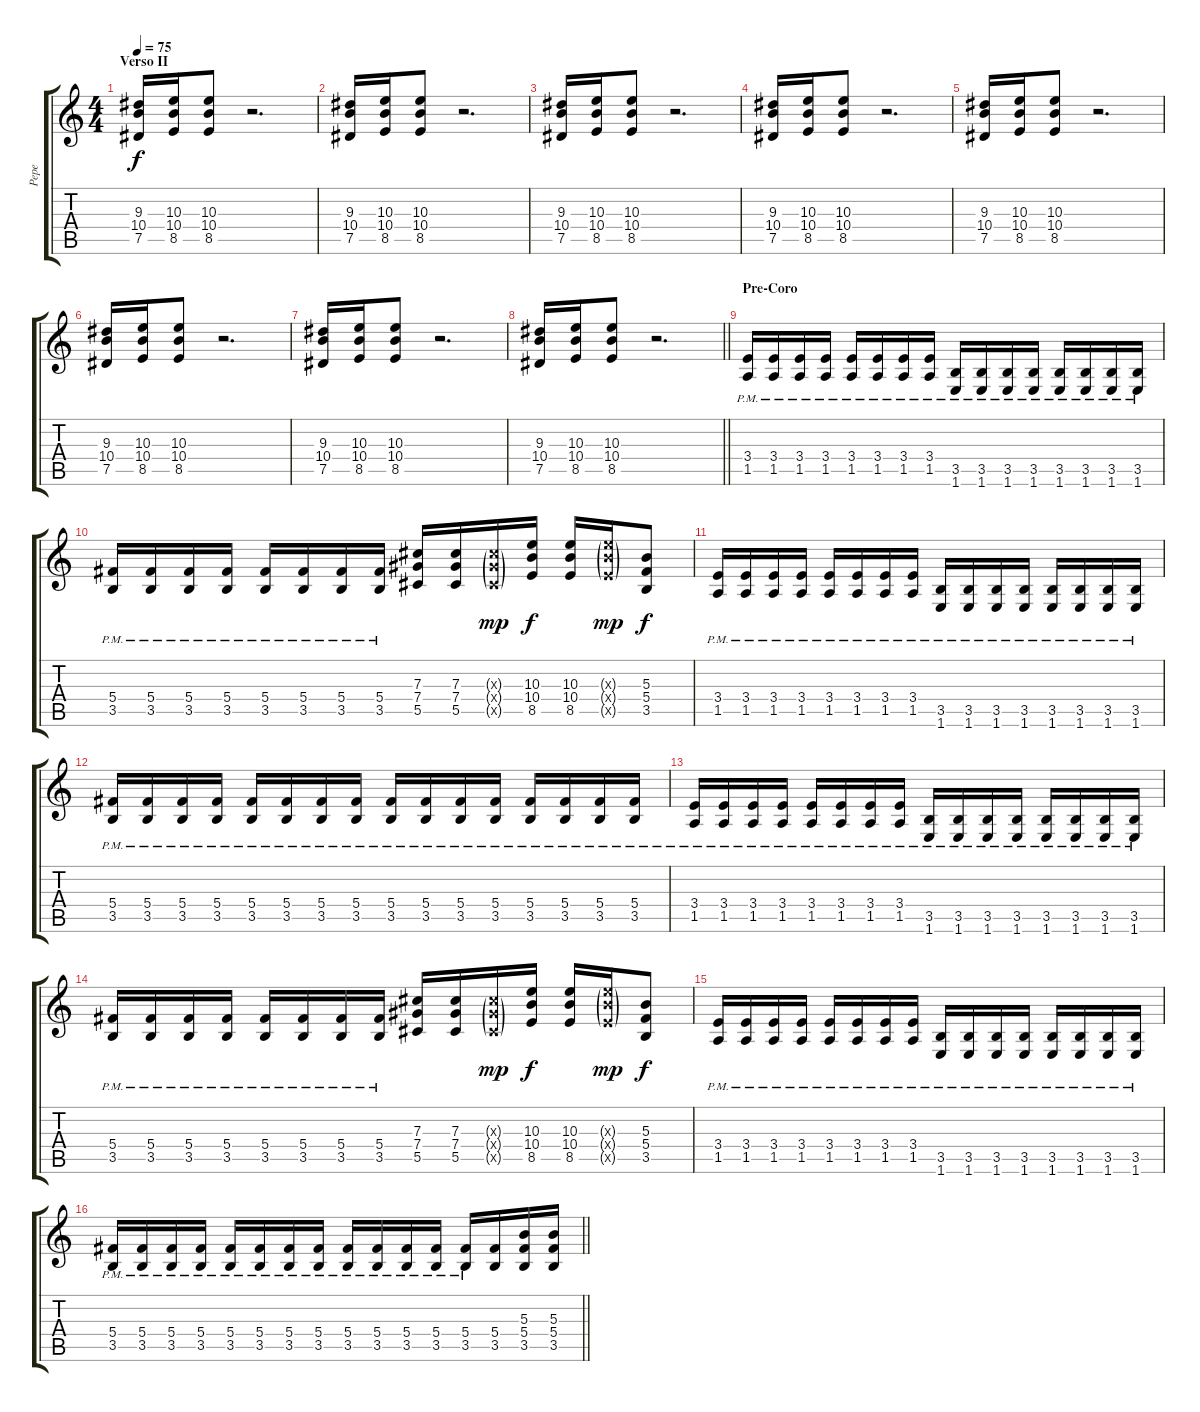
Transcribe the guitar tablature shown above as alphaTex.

\track ("Pepe" "Pepe") {instrument distortionguitar}
\staff {score tabs}
\tuning (Eb4 Bb3 Gb3 Db3 Ab2 Eb2) {hide}
\ts (4 4)
\section ("" "Verso II")
\tempo 75
\clef g2
\ks c
(9.3 10.4 7.5).16{dy f} (10.3 10.4 8.5).16 (10.3 10.4 8.5).8 r.2{d} |
(9.3 10.4 7.5).16 (10.3 10.4 8.5).16 (10.3 10.4 8.5).8 r.2{d} |
(9.3 10.4 7.5).16 (10.3 10.4 8.5).16 (10.3 10.4 8.5).8 r.2{d} |
(9.3 10.4 7.5).16 (10.3 10.4 8.5).16 (10.3 10.4 8.5).8 r.2{d} |
(9.3 10.4 7.5).16 (10.3 10.4 8.5).16 (10.3 10.4 8.5).8 r.2{d} |
(9.3 10.4 7.5).16 (10.3 10.4 8.5).16 (10.3 10.4 8.5).8 r.2{d} |
(9.3 10.4 7.5).16 (10.3 10.4 8.5).16 (10.3 10.4 8.5).8 r.2{d} |
\barLineRight lightlight
(9.3 10.4 7.5).16 (10.3 10.4 8.5).16 (10.3 10.4 8.5).8 r.2{d} |
\section ("" "Pre-Coro")
(3.4{pm} 1.5{pm}).16 (3.4{pm} 1.5{pm}).16 (3.4{pm} 1.5{pm}).16 (3.4{pm} 1.5{pm}).16 (3.4{pm} 1.5{pm}).16 (3.4{pm} 1.5{pm}).16 (3.4{pm} 1.5{pm}).16 (3.4{pm} 1.5{pm}).16 (3.5{pm} 1.6{pm}).16 (3.5{pm} 1.6{pm}).16 (3.5{pm} 1.6{pm}).16 (3.5{pm} 1.6{pm}).16 (3.5{pm} 1.6{pm}).16 (3.5{pm} 1.6{pm}).16 (3.5{pm} 1.6{pm}).16 (3.5{pm} 1.6{pm}).16 |
(5.4{pm} 3.5{pm}).16 (5.4{pm} 3.5{pm}).16 (5.4{pm} 3.5{pm}).16 (5.4{pm} 3.5{pm}).16 (5.4{pm} 3.5{pm}).16 (5.4{pm} 3.5{pm}).16 (5.4{pm} 3.5{pm}).16 (5.4{pm} 3.5{pm}).16 (7.3 7.4 5.5).16 (7.3 7.4 5.5).16 (7.3{g x} 7.4{g x} 5.5{g x}).16{dy mp} (10.3 10.4 8.5).16{dy f} (10.3 10.4 8.5).16 (10.3{g x} 10.4{g x} 8.5{g x}).16{dy mp} (5.3 5.4 3.5).8{dy f} |
(3.4{pm} 1.5{pm}).16 (3.4{pm} 1.5{pm}).16 (3.4{pm} 1.5{pm}).16 (3.4{pm} 1.5{pm}).16 (3.4{pm} 1.5{pm}).16 (3.4{pm} 1.5{pm}).16 (3.4{pm} 1.5{pm}).16 (3.4{pm} 1.5{pm}).16 (3.5{pm} 1.6{pm}).16 (3.5{pm} 1.6{pm}).16 (3.5{pm} 1.6{pm}).16 (3.5{pm} 1.6{pm}).16 (3.5{pm} 1.6{pm}).16 (3.5{pm} 1.6{pm}).16 (3.5{pm} 1.6{pm}).16 (3.5{pm} 1.6{pm}).16 |
(5.4{pm} 3.5{pm}).16 (5.4{pm} 3.5{pm}).16 (5.4{pm} 3.5{pm}).16 (5.4{pm} 3.5{pm}).16 (5.4{pm} 3.5{pm}).16 (5.4{pm} 3.5{pm}).16 (5.4{pm} 3.5{pm}).16 (5.4{pm} 3.5{pm}).16 (5.4{pm} 3.5{pm}).16 (5.4{pm} 3.5{pm}).16 (5.4{pm} 3.5{pm}).16 (5.4{pm} 3.5{pm}).16 (5.4{pm} 3.5{pm}).16 (5.4{pm} 3.5{pm}).16 (5.4{pm} 3.5{pm}).16 (5.4{pm} 3.5{pm}).16 |
(3.4{pm} 1.5{pm}).16 (3.4{pm} 1.5{pm}).16 (3.4{pm} 1.5{pm}).16 (3.4{pm} 1.5{pm}).16 (3.4{pm} 1.5{pm}).16 (3.4{pm} 1.5{pm}).16 (3.4{pm} 1.5{pm}).16 (3.4{pm} 1.5{pm}).16 (3.5{pm} 1.6{pm}).16 (3.5{pm} 1.6{pm}).16 (3.5{pm} 1.6{pm}).16 (3.5{pm} 1.6{pm}).16 (3.5{pm} 1.6{pm}).16 (3.5{pm} 1.6{pm}).16 (3.5{pm} 1.6{pm}).16 (3.5{pm} 1.6{pm}).16 |
(5.4{pm} 3.5{pm}).16 (5.4{pm} 3.5{pm}).16 (5.4{pm} 3.5{pm}).16 (5.4{pm} 3.5{pm}).16 (5.4{pm} 3.5{pm}).16 (5.4{pm} 3.5{pm}).16 (5.4{pm} 3.5{pm}).16 (5.4{pm} 3.5{pm}).16 (7.3 7.4 5.5).16 (7.3 7.4 5.5).16 (7.3{g x} 7.4{g x} 5.5{g x}).16{dy mp} (10.3 10.4 8.5).16{dy f} (10.3 10.4 8.5).16 (10.3{g x} 10.4{g x} 8.5{g x}).16{dy mp} (5.3 5.4 3.5).8{dy f} |
(3.4{pm} 1.5{pm}).16 (3.4{pm} 1.5{pm}).16 (3.4{pm} 1.5{pm}).16 (3.4{pm} 1.5{pm}).16 (3.4{pm} 1.5{pm}).16 (3.4{pm} 1.5{pm}).16 (3.4{pm} 1.5{pm}).16 (3.4{pm} 1.5{pm}).16 (3.5{pm} 1.6{pm}).16 (3.5{pm} 1.6{pm}).16 (3.5{pm} 1.6{pm}).16 (3.5{pm} 1.6{pm}).16 (3.5{pm} 1.6{pm}).16 (3.5{pm} 1.6{pm}).16 (3.5{pm} 1.6{pm}).16 (3.5{pm} 1.6{pm}).16 |
\barLineRight lightlight
(5.4{pm} 3.5{pm}).16 (5.4{pm} 3.5{pm}).16 (5.4{pm} 3.5{pm}).16 (5.4{pm} 3.5{pm}).16 (5.4{pm} 3.5{pm}).16 (5.4{pm} 3.5{pm}).16 (5.4{pm} 3.5{pm}).16 (5.4{pm} 3.5{pm}).16 (5.4{pm} 3.5{pm}).16 (5.4{pm} 3.5{pm}).16 (5.4{pm} 3.5{pm}).16 (5.4{pm} 3.5{pm}).16 (5.4{pm} 3.5{pm}).16 (5.4 3.5).16 (5.3 5.4 3.5).16 (5.3 5.4 3.5).16
